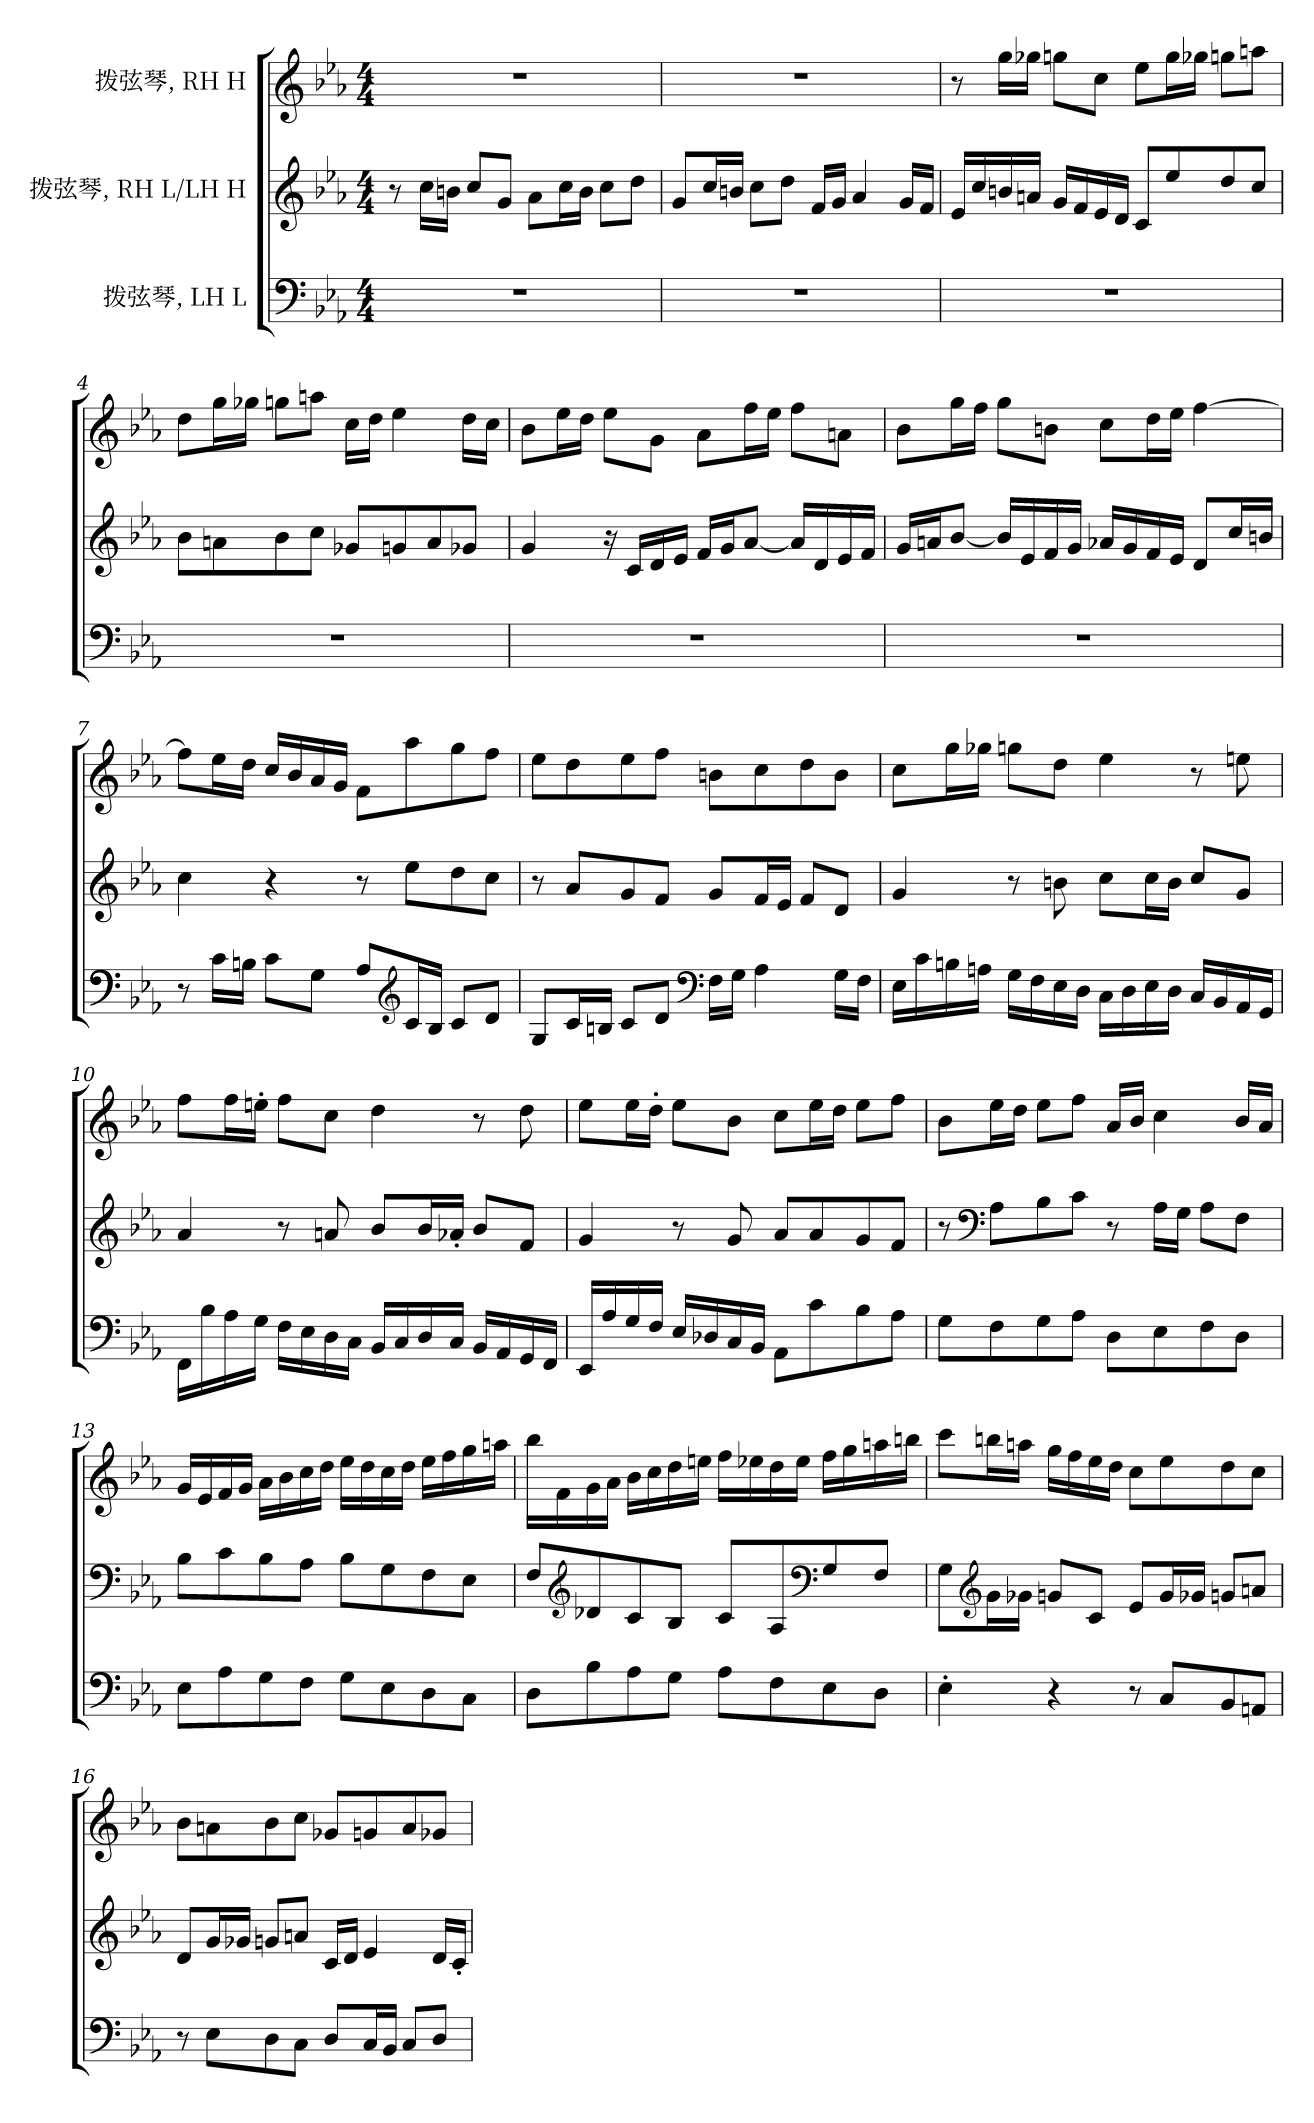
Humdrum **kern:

**kern	**kern	**kern
*part3	*part2	*part1
*staff3	*staff2	*staff1
*I"拨弦琴, LH L	*I"拨弦琴, RH L/LH H	*I"拨弦琴, RH H
*clefF4	*clefG2	*clefG2
*k[b-e-a-]	*k[b-e-a-]	*k[b-e-a-]
*M4/4	*M4/4	*M4/4
*MM83	*MM83	*MM83
=1	=1	=1
1r	8r	1r
.	16cc\LL	.
.	16bn\JJ	.
.	8cc/L	.
.	8g/J	.
.	8a-\L	.
.	16cc\L	.
.	16b\JJ	.
.	8cc\L	.
.	8dd\J	.
=2	=2	=2
1r	8g/L	1r
.	16cc/L	.
.	16bn/JJ	.
.	8cc\L	.
.	8dd\J	.
.	16f/LL	.
.	16g/JJ	.
.	4a-/	.
.	16g/LL	.
.	16f/JJ	.
!!LO:LB:g=z
=3	=3	=3
1r	16e-/LL	8r
.	16cc/	.
.	16bn/	16gg\LL
.	16an/JJ	16gg-X\JJ
.	16g/LL	8ggn\L
.	16f/	.
.	16e-/	8cc\J
.	16d/JJ	.
.	8c/L	8ee-\L
.	8ee-/	16gg\L
.	.	16gg-X\JJ
.	8dd/	8ggn\L
.	8cc/J	8aan\J
=4	=4	=4
1r	8b-\L	8dd\L
.	8an\	16gg\L
.	.	16gg-X\JJ
.	8b-\	8ggn\L
.	8cc\J	8aan\J
.	8g-X/L	16cc\LL
.	.	16dd\JJ
.	8gn/	4ee-\
.	8a/	.
.	8g-X/J	16dd\LL
.	.	16cc\JJ
!!LO:LB:g=z
=5	=5	=5
1r	4g/	8b-\L
.	.	16ee-\L
.	.	16dd\JJ
.	16r	8ee-\L
.	16c/LL	.
.	16d/	8g\J
.	16e-/JJ	.
.	16f/LL	8a-\L
.	16g/J	.
.	[8a-/J	16ff\L
.	.	16ee-\JJ
.	16a-/LL]	8ff\L
.	16d/	.
.	16e-/	8an\J
.	16f/JJ	.
=6	=6	=6
1r	16g/LL	8b-\L
.	16an/J	.
.	[8b-/J	16gg\L
.	.	16ff\JJ
.	16b-/LL]	8gg\L
.	16e-/	.
.	16f/	8bn\J
.	16g/JJ	.
.	16a-X/LL	8cc\L
.	16g/	.
.	16f/	16dd\L
.	16e-/JJ	16ee-\JJ
.	8d/L	[4ff\
.	16cc/L	.
.	16bn/JJ	.
!!LO:LB:g=z
=7	=7	=7
8r	4cc\	8ff\L]
16c\LL	.	16ee-\L
16Bn\JJ	.	16dd\JJ
8c\L	4r	16cc/LL
.	.	16b-/
8G\J	.	16a-/
.	.	16g/JJ
8A-/L	8r	8f\L
*clefG2	*	*
16c/L	8ee-\L	8aa-\
16B/JJ	.	.
8c/L	8dd\	8gg\
8d/J	8cc\J	8ff\J
=8	=8	=8
8G/L	8r	8ee-\L
16c/L	8a-/L	8dd\
16Bn/JJ	.	.
8c/L	8g/	8ee-\
8d/J	8f/J	8ff\J
*clefF4	*	*
16F\LL	8g/L	8bn\L
16G\JJ	.	.
4A-\	16f/L	8cc\
.	16e-/JJ	.
.	8f/L	8dd\
16G\LL	8d/J	8b\J
16F\JJ	.	.
!!LO:PB:g=z
=9	=9	=9
16E-\LL	4g/	8cc\L
16c\	.	.
16Bn\	.	16gg\L
16An\JJ	.	16gg-X\JJ
16G\LL	8r	8ggn\L
16F\	.	.
16E-\	8bn\	8dd\J
16D\JJ	.	.
16C\LL	8cc\L	4ee-\
16D\	.	.
16E-\	16cc\L	.
16D\JJ	16b\JJ	.
16C/LL	8cc/L	8r
16BB-/	.	.
16AA-/	8g/J	8een\
16GG/JJ	.	.
=10	=10	=10
16FF\LL	4a-/	8ff\L
16B-\	.	.
16A-\	.	16ff\L
16G\JJ	.	16een'\JJ
16F\LL	8r	8ff\L
16E-\	.	.
16D\	8an/	8cc\J
16C\JJ	.	.
16BB-/LL	8b-/L	4dd\
16C/	.	.
16D/	16b-/L	.
16C/JJ	16a-X'/JJ	.
16BB-/LL	8b-/L	8r
16AA-/	.	.
16GG/	8f/J	8dd\
16FF/JJ	.	.
!!LO:LB:g=z
=11	=11	=11
16EE-/LL	4g/	8ee-\L
16A-/	.	.
16G/	.	16ee-\L
16F/JJ	.	16dd'\JJ
16E-/LL	8r	8ee-\L
16D-X/	.	.
16C/	8g/	8b-\J
16BB-/JJ	.	.
8AA-\L	8a-/L	8cc\L
8c\	8a-/	16ee-\L
.	.	16dd\JJ
8B-\	8g/	8ee-\L
8A-\J	8f/J	8ff\J
=12	=12	=12
8G\L	8r	8b-\L
*	*clefF4	*
8F\	8A-\L	16ee-\L
.	.	16dd\JJ
8G\	8B-\	8ee-\L
8A-\J	8c\J	8ff\J
8D\L	8r	16a-/LL
.	.	16b-/JJ
8E-\	16A-\LL	4cc\
.	16G\JJ	.
8F\	8A-\L	.
8D\J	8F\J	16b-/LL
.	.	16a-/JJ
=13	=13	=13
8E-\L	8B-\L	16g/LL
.	.	16e-/
8A-\	8c\	16f/
.	.	16g/JJ
8G\	8B-\	16a-\LL
.	.	16b-\
8F\J	8A-\J	16cc\
.	.	16dd\JJ
8G\L	8B-\L	16ee-\LL
.	.	16dd\
8E-\	8G\	16cc\
.	.	16dd\JJ
8D\	8F\	16ee-\LL
.	.	16ff\
8C\J	8E-\J	16gg\
.	.	16aan\JJ
!!LO:LB:g=z
=14	=14	=14
8D\L	8F/L	16bb-\LL
.	.	16f\
*	*clefG2	*
8B-\	8d-X/	16g\
.	.	16a-\JJ
8A-\	8c/	16b-\LL
.	.	16cc\
8G\J	8B-/J	16dd\
.	.	16een\JJ
8A-\L	8c/L	16ff\LL
.	.	16ee-X\
8F\	8A-/	16dd\
.	.	16ee-\JJ
*	*clefF4	*
8E-\	8G/	16ff\LL
.	.	16gg\
8D\J	8F/J	16aan\
.	.	16bbn\JJ
=15	=15	=15
4E-'\	8G\L	8ccc\L
*	*clefG2	*
.	16g\L	16bbn\L
.	16g-X\JJ	16aan\JJ
4r	8gn/L	16gg\LL
.	.	16ff\
.	8c/J	16ee-\
.	.	16dd\JJ
8r	8e-/L	8cc\L
8C/L	16g/L	8ee-\
.	16g-X/JJ	.
8BB-/	8gn/L	8dd\
8AAn/J	8an/J	8cc\J
!!LO:LB:g=z
=16	=16	=16
8r	8d/L	8b-\L
8E-\L	16g/L	8an\
.	16g-X/JJ	.
8D\	8gn/L	8b-\
8C\J	8an/J	8cc\J
8D/L	16c/LL	8g-X/L
.	16d/JJ	.
16C/L	4e-/	8gn/
16BB-/JJ	.	.
8C/L	.	8a/
8D/J	16d/LL	8g-X/J
.	16c'/JJ	.
=	=	=
*-	*-	*-
